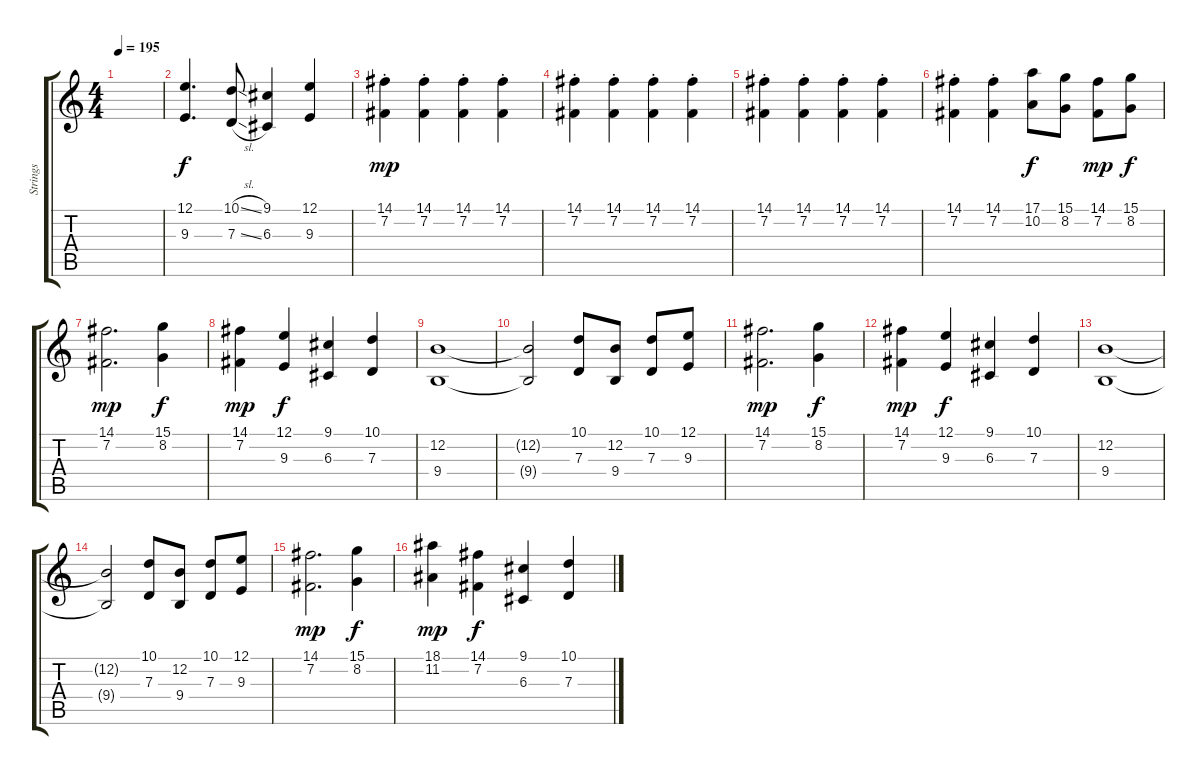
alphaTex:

\track ("Strings" "Strings") {instrument stringensemble1}
\staff {score tabs}
\tuning (E4 B3 G3 D3 A2 E2) {hide}
\ts (4 4)
\tempo 195
\clef g2
\ks c
|
(12.1 9.3).4{d} (10.1{sl} 7.3{sl}).8 (9.1 6.3).4 (12.1 9.3).4{dy f} |
(14.1{st} 7.2{st}).4{dy mp} (14.1{st} 7.2{st}).4 (14.1{st} 7.2{st}).4 (14.1{st} 7.2{st}).4 |
(14.1{st} 7.2{st}).4 (14.1{st} 7.2{st}).4 (14.1{st} 7.2{st}).4 (14.1{st} 7.2{st}).4 |
(14.1{st} 7.2{st}).4 (14.1{st} 7.2{st}).4 (14.1{st} 7.2{st}).4 (14.1{st} 7.2{st}).4 |
(14.1{st} 7.2{st}).4 (14.1{st} 7.2{st}).4 (17.1 10.2).8{dy f} (15.1 8.2).8 (14.1 7.2).8{dy mp} (15.1 8.2).8{dy f} |
(14.1 7.2).2{d dy mp} (15.1 8.2).4{dy f} |
(14.1 7.2).4{dy mp} (12.1 9.3).4{dy f} (9.1 6.3).4 (10.1 7.3).4 |
(12.2 9.4).1 |
(12.2{t} 9.4{t}).2 (10.1 7.3).8 (12.2 9.4).8 (10.1 7.3).8 (12.1 9.3).8 |
(14.1 7.2).2{d dy mp} (15.1 8.2).4{dy f} |
(14.1 7.2).4{dy mp} (12.1 9.3).4{dy f} (9.1 6.3).4 (10.1 7.3).4 |
(12.2 9.4).1 |
(12.2{t} 9.4{t}).2 (10.1 7.3).8 (12.2 9.4).8 (10.1 7.3).8 (12.1 9.3).8 |
(14.1 7.2).2{d dy mp} (15.1 8.2).4{dy f} |
(18.1 11.2).4{dy mp} (14.1 7.2).4{dy f} (9.1 6.3).4 (10.1 7.3).4
